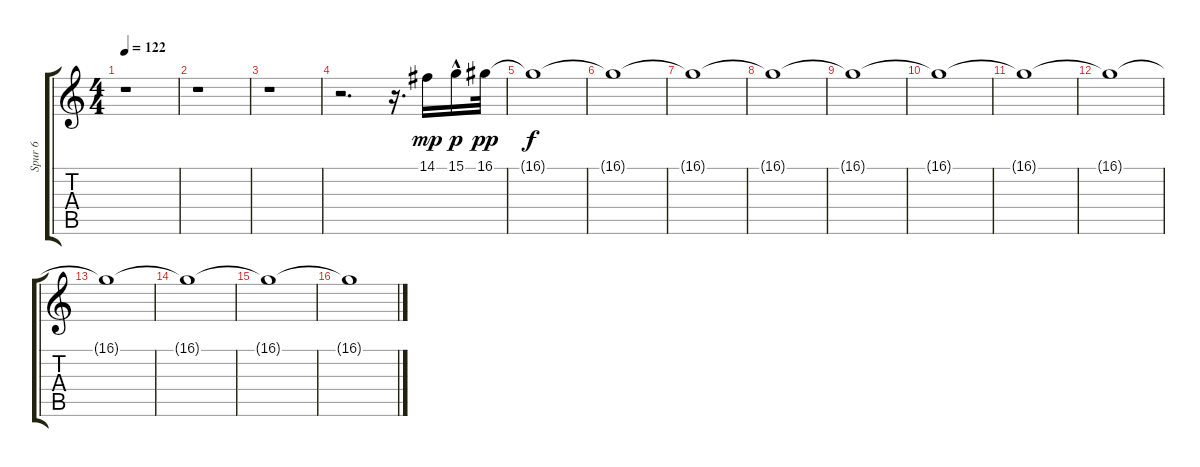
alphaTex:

\track ("Spur 6" "Spur 6") {instrument percussiveorgan}
\staff {score tabs}
\tuning (E4 B3 G3 D3 A2 E2) {hide}
\ts (4 4)
\tempo 122
\clef g2
\ks c
r.1{dy f} |
r.1 |
r.1 |
r.2{d} r.16{d} 14.1.16{dy mp} 15.1{hac}.16{dy p} 16.1.32{dy pp} |
16.1{t}.1{dy f} |
16.1{t}.1 |
16.1{t}.1 |
16.1{t}.1 |
16.1{t}.1 |
16.1{t}.1 |
16.1{t}.1 |
16.1{t}.1 |
16.1{t}.1 |
16.1{t}.1 |
16.1{t}.1 |
16.1{t}.1
